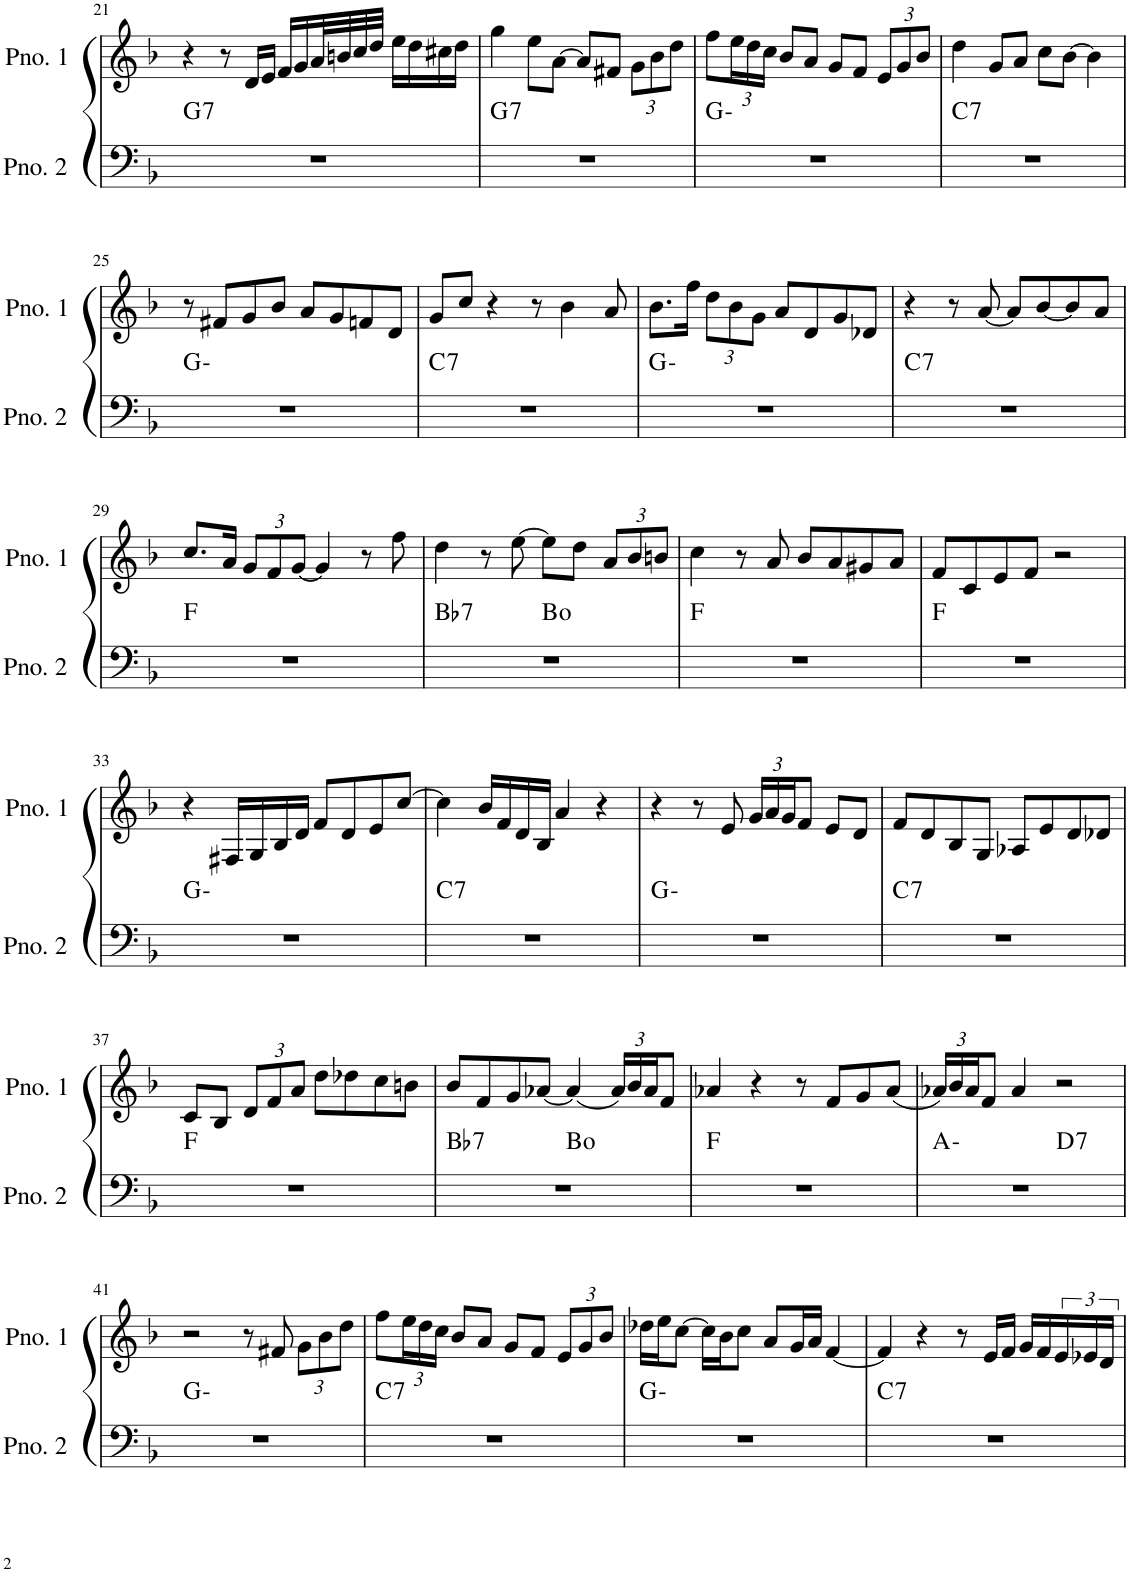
**kern	**harte	**kern
*part2	*part2	*part1
*staff2	*	*staff1
*I"ピアノ 2	*	*I"ピアノ 1
!!LO:PB:g=z
*clefF4	*	*clefG2
*k[b-]	*	*k[b-]
*M4/4	*	*M4/4
=21	=21	=21
!	!LO:H:kt=7	!
1r	G:7	4r
.	.	8r
.	.	16d/LL
.	.	16e/JJ
.	.	16f/LL
.	.	16g/
.	.	32a/L
.	.	32bn/
.	.	32cc/
.	.	32dd/JJJ
.	.	16ee\LL
.	.	16dd\
.	.	16cc#X\
.	.	16dd\JJ
=22	=22	=22
!	!LO:H:kt=7	!
1r	G:7	4gg\
.	.	8ee\L
.	.	[8a\J
.	.	8a/L]
.	.	8f#X/J
*	*	*Xbrackettup
.	.	12g\L
.	.	12b-\
.	.	12dd\J
=23	=23	=23
1r	G:min	8ff\L
.	.	24ee\L
.	.	24dd\
.	.	24cc\JJ
.	.	8b-/L
.	.	8a/J
.	.	8g/L
.	.	8f/J
.	.	12e/L
.	.	12g/
.	.	12b-/J
=24	=24	=24
!	!LO:H:kt=7	!
1r	C:7	4dd\
.	.	8g/L
.	.	8a/J
.	.	8cc\L
.	.	[8b-\J
.	.	4b-\]
!!LO:LB:g=z
=25	=25	=25
1r	G:min	8r
.	.	8f#X/L
.	.	8g/
.	.	8b-/J
.	.	8a/L
.	.	8g/
.	.	8fn/
.	.	8d/J
=26	=26	=26
!	!LO:H:kt=7	!
1r	C:7	8g/L
.	.	8cc/J
.	.	4r
.	.	8r
.	.	4b-\
.	.	8a/
=27	=27	=27
1r	G:min	8.b-\L
.	.	16ff\Jk
.	.	12dd\L
.	.	12b-\
.	.	12g\J
.	.	8a/L
.	.	8d/
.	.	8g/
.	.	8d-X/J
=28	=28	=28
!	!LO:H:kt=7	!
1r	C:7	4r
.	.	8r
.	.	[8a/
.	.	8a/L]
.	.	[8b-/
.	.	8b-/]
.	.	8a/J
!!LO:LB:g=z
=29	=29	=29
1r	F:maj	8.cc/L
.	.	16a/Jk
.	.	12g/L
.	.	12f/
.	.	[12g/J
.	.	4g/]
.	.	8r
.	.	8ff\
=30	=30	=30
!	!LO:H:kt=7	!
*^	*	*
1r	2ryy	Bb:7	4dd\
.	.	.	8r
.	.	.	[8ee\
.	2ryy	B:dim	8ee\L]
.	.	.	8dd\J
.	.	.	12a/L
.	.	.	12b-/
.	.	.	12bn/J
*v	*v	*	*
=31	=31	=31
1r	F:maj	4cc\
.	.	8r
.	.	8a/
.	.	8b-/L
.	.	8a/
.	.	8g#X/
.	.	8a/J
=32	=32	=32
1r	F:maj	8f/L
.	.	8c/
.	.	8e/
.	.	8f/J
.	.	2r
!!LO:LB:g=z
=33	=33	=33
1r	G:min	4r
.	.	16F#X/LL
.	.	16G/
.	.	16B-/
.	.	16d/JJ
.	.	8f/L
.	.	8d/
.	.	8e/
.	.	[8cc/J
=34	=34	=34
!	!LO:H:kt=7	!
1r	C:7	4cc\]
.	.	16b-/LL
.	.	16f/
.	.	16d/
.	.	16B-/JJ
.	.	4a/
.	.	4r
=35	=35	=35
1r	G:min	4r
.	.	8r
.	.	8e/
.	.	24g/LL
.	.	24a/
.	.	24g/J
.	.	8f/J
.	.	8e/L
.	.	8d/J
=36	=36	=36
!	!LO:H:kt=7	!
1r	C:7	8f/L
.	.	8d/
.	.	8B-/
.	.	8G/J
.	.	8A-X/L
.	.	8e/
.	.	8d/
.	.	8d-X/J
!!LO:LB:g=z
=37	=37	=37
1r	F:maj	8c/L
.	.	8B-/J
.	.	12d/L
.	.	12f/
.	.	12a/J
.	.	8dd\L
.	.	8dd-X\
.	.	8cc\
.	.	8bn\J
=38	=38	=38
!	!LO:H:kt=7	!
*^	*	*
1r	2ryy	Bb:7	8b-/L
.	.	.	8f/
.	.	.	8g/
.	.	.	[8a-X/J
.	2ryy	B:dim	(4a-/]
.	.	.	24a-/LL)
.	.	.	24b-/
.	.	.	24a-/J
.	.	.	8f/J
*v	*v	*	*
=39	=39	=39
1r	F:maj	4a-X/
.	.	4r
.	.	8r
.	.	8f/L
.	.	8g/
.	.	(8a-/J
=40	=40	=40
*^	*	*
1r	2ryy	A:min	24a-X/LL)
.	.	.	24b-/
.	.	.	24a-/J
.	.	.	8f/J
.	.	.	4a-/
!	!	!LO:H:kt=7	!
.	2ryy	D:7	2r
*v	*v	*	*
!!LO:LB:g=z
=41	=41	=41
1r	G:min	2r
.	.	8r
.	.	8f#X/
.	.	12g\L
.	.	12b-\
.	.	12dd\J
=42	=42	=42
!	!LO:H:kt=7	!
1r	C:7	8ff\L
.	.	24ee\L
.	.	24dd\
.	.	24cc\JJ
.	.	8b-/L
.	.	8a/J
.	.	8g/L
.	.	8f/J
.	.	12e/L
.	.	12g/
.	.	12b-/J
=43	=43	=43
1r	G:min	16dd-X\LL
.	.	16ee\J
.	.	[8cc\J
.	.	16cc\LL]
.	.	16b-\J
.	.	8cc\J
.	.	8a/L
.	.	16g/L
.	.	16a/JJ
.	.	[4f/
=44	=44	=44
!	!LO:H:kt=7	!
1r	C:7	4f/]
.	.	4r
.	.	8r
.	.	16e/LL
.	.	16f/JJ
.	.	16g/LL
.	.	16f/
*	*	*brackettup
.	.	24e/
.	.	24e-X/
.	.	24d/JJ
=	=	=
*-	*-	*-
